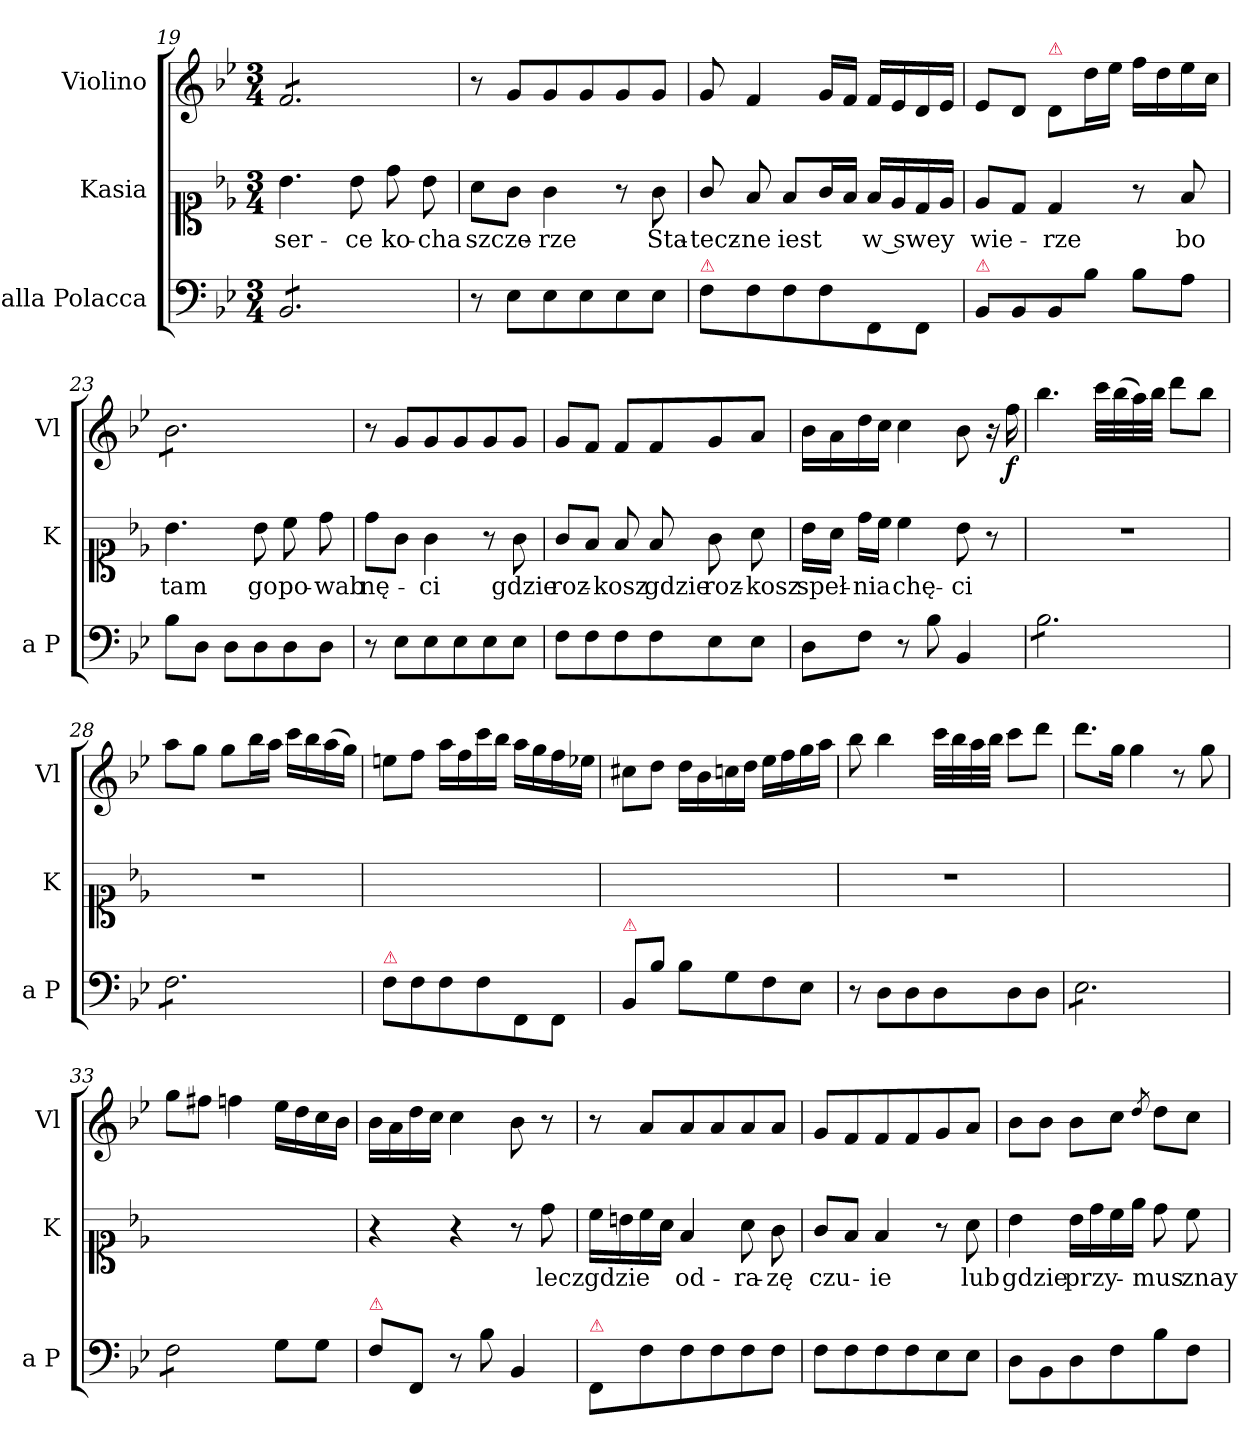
**kern	**kern	**text	**kern	**dynam
*part3	*part2	*part2	*part1	*part1
*staff3	*staff2	*staff2	*staff1	*staff1
*I"alla Polacca	*I"Kasia	*	*I"Violino	*
*I'a P	*I'K	*	*I'Vl	*
*clefF4	*clefC1	*	*clefG2	*
*k[b-e-]	*k[b-e-]	*	*k[b-e-]	*
*B-:	*B-:	*	*B-:	*
*M3/4	*M3/4	*	*M3/4	*
=19	=19	=19	=19	=19
*tremolo	*	*	*	*
*	*	*	*tremolo	*
8BB-/L	4.b-\	ser-	8f/L	.
8BB-/	.	.	8f/	.
8BB-/	.	.	8f/	.
8BB-/	8b-\	-ce	8f/	.
8BB-/	8dd\	ko-	8f/	.
8BB-/J	8b-\	-cha	8f/J	.
*	*	*	*Xtremolo	*
*Xtremolo	*	*	*	*
=20	=20	=20	=20	=20
8r	8a\L	szcze-	8r	.
8E-\L	8g\J	.	8g/L	.
8E-\	4g\	-rze	8g/	.
8E-\	.	.	8g/	.
8E-\	8r	.	8g/	.
8E-\J	8g\	Sta-	8g/J	.
=21	=21	=21	=21	=21
!LO:TX:a:color=crimson:t=⚠	!	!	!	!
8F\L	8g/	-tecz-	8g/	.
8F\	8f/	-ne	4f/	.
8F\	8f/L	iest	.	.
8F\	16g/L	.	16g/LL	.
.	16f/JJ	.	16f/JJ	.
8FF/	16f/LL	w swey	16f/LL	.
.	16e-/	.	16e-/	.
8FF/J	16d/	.	16d/	.
.	16e-/JJ	.	16e-/JJ	.
=22	=22	=22	=22	=22
!LO:TX:a:color=crimson:t=⚠	!	!	!	!
8BB-/L	8e-/L	wie-	8e-/L	.
8BB-/	8d/J	.	8d/J	.
!	!	!	!LO:TX:a:color=crimson:t=⚠	!
8BB-/	4d/	-rze	8d/L	.
8B-\J	.	.	16dd\L	.
.	.	.	16ee-\JJ	.
8B-\L	8r	.	16ff\LL	.
.	.	.	16dd\	.
8A\J	8f/	bo	16ee-\	.
.	.	.	16cc\JJ	.
=23	=23	=23	=23	=23
*	*	*	*tremolo	*
8B-\L	4.b-\	tam	8b-\L	.
8D\J	.	.	8b-\	.
8D\L	.	.	8b-\	.
8D\	8b-\	go	8b-\	.
8D\	8cc\	po-	8b-\	.
8D\J	8dd\	-wab	8b-\J	.
*	*	*	*Xtremolo	*
=24	=24	=24	=24	=24
8r	8dd\L	nę-	8r	.
8E-\L	8g\J	.	8g/L	.
8E-\	4g\	-ci	8g/	.
8E-\	.	.	8g/	.
8E-\	8r	.	8g/	.
8E-\J	8g\	gdzie	8g/J	.
=25	=25	=25	=25	=25
8F\L	8g/L	roz-	8g/L	.
8F\	8f/J	.	8f/J	.
8F\	8f/	-kosz	8f/L	.
8F\	8f/	gdzie	8f/	.
8E-\	8g\	roz-	8g/	.
8E-\J	8a\	-kosz	8a/J	.
=26	=26	=26	=26	=26
8D\L	16b-\LL	speł-	16b-\LL	.
.	16a\JJ	.	16a\	.
8F\J	16dd\LL	-nia	16dd\	.
.	16cc\JJ	.	16cc\JJ	.
8r	4cc\	chę-	4cc\	.
8B-\	.	.	.	.
4BB-/	8b-\	-ci	8b-\	.
.	8r	.	16r	.
.	.	.	16ff\	f
=27	=27	=27	=27	=27
*tremolo	*	*	*	*
8B-\L	2.r	.	4.bb-\	.
8B-\	.	.	.	.
8B-\	.	.	.	.
8B-\	.	.	32ccc\LLL	.
.	.	.	(32bb-\	.
.	.	.	32aa\)	.
.	.	.	32bb-\JJJ	.
8B-\	.	.	8ddd\L	.
8B-\J	.	.	8bb-\J	.
=28	=28	=28	=28	=28
8F\L	2.r	.	8aa\L	.
8F\	.	.	8gg\J	.
8F\	.	.	8gg\L	.
8F\	.	.	16bb-\L	.
.	.	.	16aa\JJ	.
8F\	.	.	16ccc\LL	.
.	.	.	16bb-\	.
8F\J	.	.	(16aa\	.
*Xtremolo	*	*	*	*
.	.	.	16gg\JJ)	.
=29	=29	=29	=29	=29
!LO:TX:a:color=crimson:t=⚠	!	!	!	!
8F\L	2.ryy	.	8een\L	.
8F\	.	.	8ff\J	.
8F\	.	.	16aa\LL	.
.	.	.	16ff\	.
8F\	.	.	16ccc\	.
.	.	.	16bb-\JJ	.
8FF/	.	.	16aa\LL	.
.	.	.	16gg\	.
8FF/J	.	.	16ff\	.
.	.	.	16ee-X\JJ	.
=30	=30	=30	=30	=30
!LO:TX:a:color=crimson:t=⚠	!	!	!	!
8BB-/L	2.ryy	.	8cc#X\L	.
8B-\J	.	.	8dd\J	.
8B-\L	.	.	16dd\LL	.
.	.	.	16b-\	.
8G\	.	.	16ccn\	.
.	.	.	16dd\JJ	.
8F\	.	.	16ee-\LL	.
.	.	.	16ff\	.
8E-\J	.	.	16gg\	.
.	.	.	16aa\JJ	.
=31	=31	=31	=31	=31
8r	2.r	.	8bb-\	.
8D\L	.	.	4bb-\	.
8D\	.	.	.	.
8D\	.	.	32ccc\LLL	.
.	.	.	32bb-\	.
.	.	.	32aa\	.
.	.	.	32bb-\JJJ	.
8D\	.	.	8ccc\L	.
8D\J	.	.	8ddd\J	.
=32	=32	=32	=32	=32
*tremolo	*	*	*	*
8E-\L	2.ryy	.	8.ddd\L	.
8E-\	.	.	.	.
.	.	.	16gg\Jk	.
8E-\	.	.	4gg\	.
8E-\	.	.	.	.
8E-\	.	.	8r	.
8E-\J	.	.	8gg\	.
=33	=33	=33	=33	=33
8F\L	2.ryy	.	8gg\L	.
8F\	.	.	8ff#X\J	.
8F\	.	.	4ffn\	.
8F\J	.	.	.	.
*Xtremolo	*	*	*	*
8G\L	.	.	16ee-\LL	.
.	.	.	16dd\	.
8G\J	.	.	16cc\	.
.	.	.	16b-\JJ	.
=34	=34	=34	=34	=34
!LO:TX:a:color=crimson:t=⚠	!	!	!	!
8F\L	4r	.	16b-\LL	.
.	.	.	16a\	.
8FF/J	.	.	16dd\	.
.	.	.	16cc\JJ	.
8r	4r	.	4cc\	.
8B-\	.	.	.	.
4BB-/	8r	.	8b-\	.
.	8dd\	lecz	8r	.
=35	=35	=35	=35	=35
!LO:TX:a:color=crimson:t=⚠	!	!	!	!
8FF/L	16cc\LL	gdzie	8r	.
.	16bn\	.	.	.
8F\	16cc\	.	8a/L	.
.	16a\JJ	.	.	.
8F\	4f/	od-	8a/	.
8F\	.	.	8a/	.
8F\	8a\	-ra-	8a/	.
8F\J	8g\	-zę	8a/J	.
=36	=36	=36	=36	=36
8F\L	8g/L	czu-	8g/L	.
8F\	8f/J	.	8f/	.
8F\	4f/	-ie	8f/	.
8F\	.	.	8f/	.
8E-\	8r	.	8g/	.
8E-\J	8a\	lub	8a/J	.
=37	=37	=37	=37	=37
8D\L	4b-\	gdzie	8b-\L	.
8BB-\	.	.	8b-\J	.
8D\	16b-\LL	przy-	8b-\L	.
.	16dd\	.	.	.
8F\	16cc\	.	8cc\J	.
.	16ee-\JJ	.	.	.
.	.	.	8qdd/	.
8B-\	8dd\	-mus	8dd\L	.
8F\J	8cc\	znay-	8cc\J	.
=	=	=	=	=
*-	*-	*-	*-	*-
